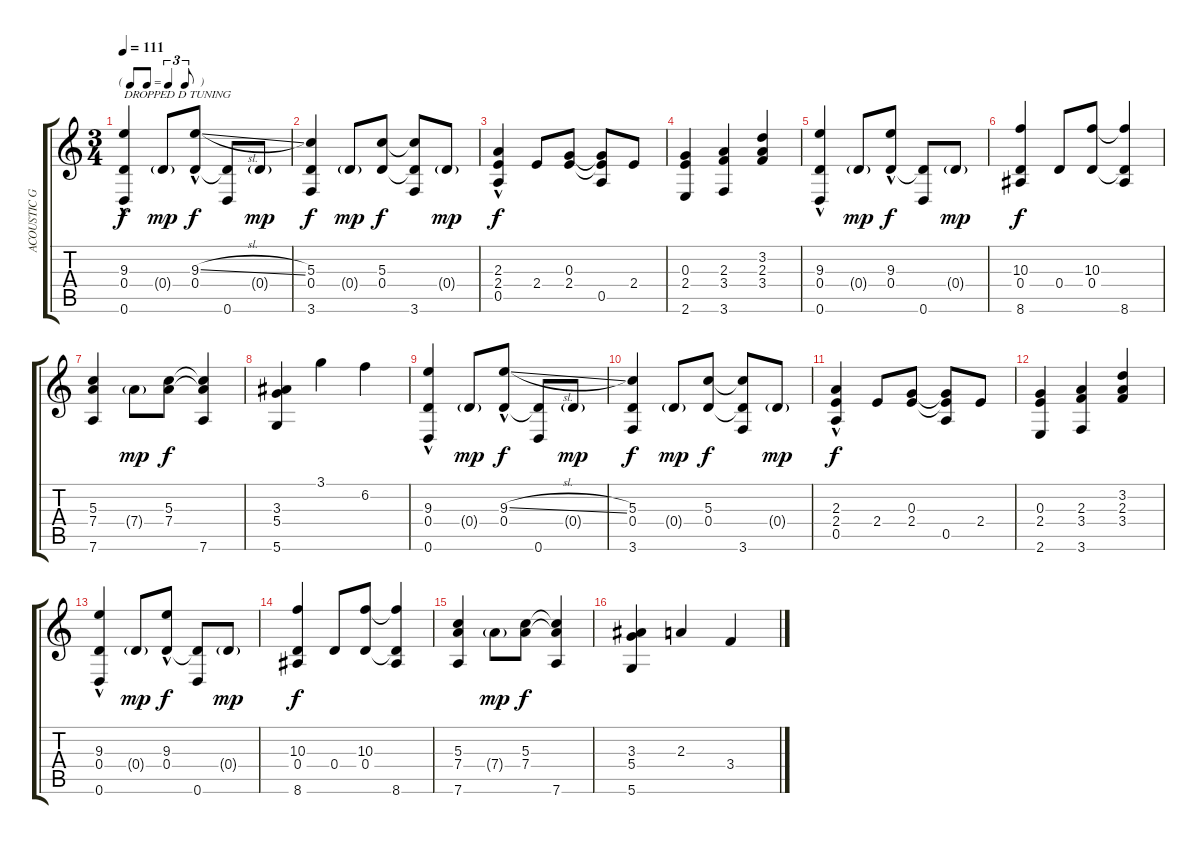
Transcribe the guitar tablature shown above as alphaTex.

\track ("ACOUSTIC GUITAR (CARMEN)" "ACOUSTIC G") {instrument acousticguitarnylon}
\staff {score tabs}
\tuning (E4 B3 G3 D3 A2 D2) {hide}
\ts (3 4)
\tf triplet8th
\tempo 111
\clef g2
\ks c
(9.3{hac} 0.4 0.6{hac}).4{txt "DROPPED D TUNING" dy f instrument acousticguitarnylon} 0.4{g}.8{dy mp} (9.3{sl hac} 0.4).8{dy f} (0.4{t} 0.6).8 0.4{g}.8{dy mp} |
(5.3 0.4 3.6).4{dy f} 0.4{g}.8{dy mp} (5.3 0.4).8{dy f} (5.3{t} 0.4{t} 3.6).8 0.4{g}.8{dy mp} |
(2.3 2.4 0.5{hac}).4{dy f} 2.4.8 (0.3 2.4).8 (0.3{t} 2.4{t} 0.5).8 2.4.8 |
(0.3 2.4 2.6).4 (2.3 3.4 3.6).4 (3.2 2.3 3.4).4 |
(9.3{hac} 0.4 0.6{hac}).4 0.4{g}.8{dy mp} (9.3{hac} 0.4).8{dy f} (0.4{t} 0.6).8 0.4{g}.8{dy mp} |
(10.3 0.4 8.6).4{dy f} 0.4.8 (10.3 0.4).8 (10.3{t} 0.4{t} 8.6).4 |
(5.3 7.4 7.6).4 7.4{g}.8{dy mp} (5.3 7.4).8{dy f} (5.3{t} 7.4{t} 7.6).4 |
(3.3 5.4 5.6).4 3.1.4 6.2.4 |
(9.3{hac} 0.4 0.6{hac}).4 0.4{g}.8{dy mp} (9.3{sl hac} 0.4).8{dy f} (0.4{t} 0.6).8 0.4{g}.8{dy mp} |
(5.3 0.4 3.6).4{dy f} 0.4{g}.8{dy mp} (5.3 0.4).8{dy f} (5.3{t} 0.4{t} 3.6).8 0.4{g}.8{dy mp} |
(2.3 2.4 0.5{hac}).4{dy f} 2.4.8 (0.3 2.4).8 (0.3{t} 2.4{t} 0.5).8 2.4.8 |
(0.3 2.4 2.6).4 (2.3 3.4 3.6).4 (3.2 2.3 3.4).4 |
(9.3{hac} 0.4 0.6{hac}).4 0.4{g}.8{dy mp} (9.3{hac} 0.4).8{dy f} (0.4{t} 0.6).8 0.4{g}.8{dy mp} |
(10.3 0.4 8.6).4{dy f} 0.4.8 (10.3 0.4).8 (10.3{t} 0.4{t} 8.6).4 |
(5.3 7.4 7.6).4 7.4{g}.8{dy mp} (5.3 7.4).8{dy f} (5.3{t} 7.4{t} 7.6).4 |
(3.3 5.4 5.6).4 2.3.4 3.4.4
